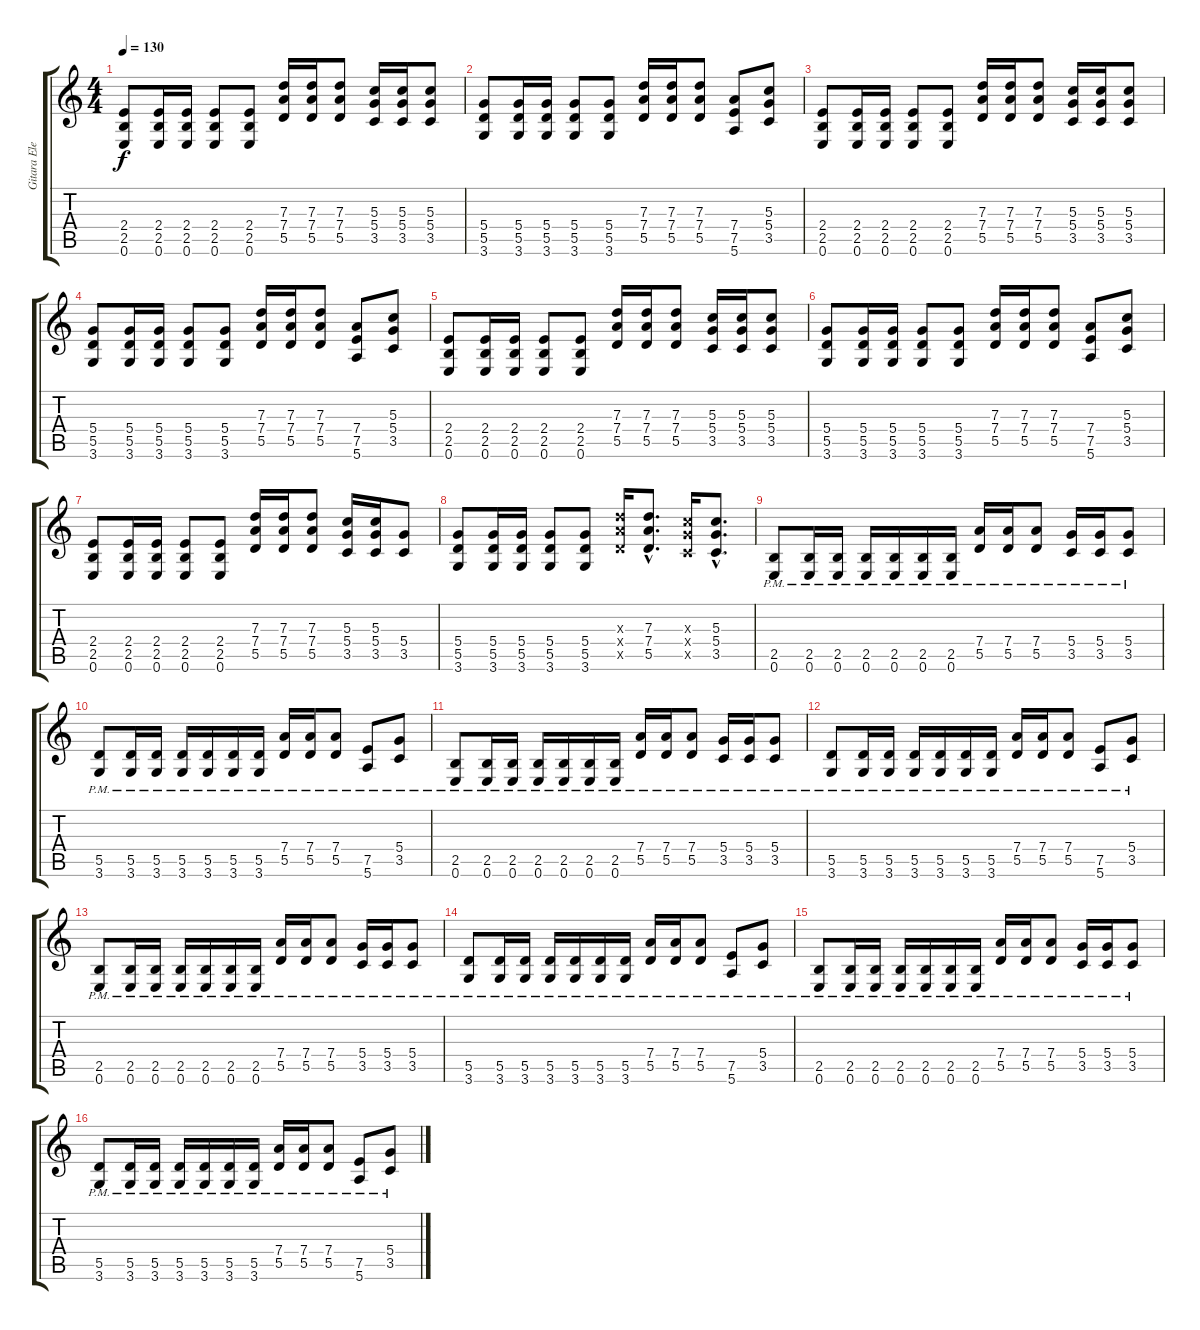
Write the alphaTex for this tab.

\track ("Gitara Elektryczna" "Gitara Ele") {instrument distortionguitar}
\staff {score tabs}
\tuning (E4 B3 G3 D3 A2 E2) {hide}
\ts (4 4)
\tempo 130
\clef g2
\ks c
(2.4 2.5 0.6).8{dy f} (2.4 2.5 0.6).16 (2.4 2.5 0.6).16 (2.4 2.5 0.6).8 (2.4 2.5 0.6).8 (7.3 7.4 5.5).16 (7.3 7.4 5.5).16 (7.3 7.4 5.5).8 (5.3 5.4 3.5).16 (5.3 5.4 3.5).16 (5.3 5.4 3.5).8 |
(5.4 5.5 3.6).8 (5.4 5.5 3.6).16 (5.4 5.5 3.6).16 (5.4 5.5 3.6).8 (5.4 5.5 3.6).8 (7.3 7.4 5.5).16 (7.3 7.4 5.5).16 (7.3 7.4 5.5).8 (7.4 7.5 5.6).8 (5.3 5.4 3.5).8 |
(2.4 2.5 0.6).8 (2.4 2.5 0.6).16 (2.4 2.5 0.6).16 (2.4 2.5 0.6).8 (2.4 2.5 0.6).8 (7.3 7.4 5.5).16 (7.3 7.4 5.5).16 (7.3 7.4 5.5).8 (5.3 5.4 3.5).16 (5.3 5.4 3.5).16 (5.3 5.4 3.5).8 |
(5.4 5.5 3.6).8 (5.4 5.5 3.6).16 (5.4 5.5 3.6).16 (5.4 5.5 3.6).8 (5.4 5.5 3.6).8 (7.3 7.4 5.5).16 (7.3 7.4 5.5).16 (7.3 7.4 5.5).8 (7.4 7.5 5.6).8 (5.3 5.4 3.5).8 |
(2.4 2.5 0.6).8 (2.4 2.5 0.6).16 (2.4 2.5 0.6).16 (2.4 2.5 0.6).8 (2.4 2.5 0.6).8 (7.3 7.4 5.5).16 (7.3 7.4 5.5).16 (7.3 7.4 5.5).8 (5.3 5.4 3.5).16 (5.3 5.4 3.5).16 (5.3 5.4 3.5).8 |
(5.4 5.5 3.6).8 (5.4 5.5 3.6).16 (5.4 5.5 3.6).16 (5.4 5.5 3.6).8 (5.4 5.5 3.6).8 (7.3 7.4 5.5).16 (7.3 7.4 5.5).16 (7.3 7.4 5.5).8 (7.4 7.5 5.6).8 (5.3 5.4 3.5).8 |
(2.4 2.5 0.6).8 (2.4 2.5 0.6).16 (2.4 2.5 0.6).16 (2.4 2.5 0.6).8 (2.4 2.5 0.6).8 (7.3 7.4 5.5).16 (7.3 7.4 5.5).16 (7.3 7.4 5.5).8 (5.3 5.4 3.5).16 (5.3 5.4 3.5).16 (5.4 3.5).8 |
(5.4 5.5 3.6).8 (5.4 5.5 3.6).16 (5.4 5.5 3.6).16 (5.4 5.5 3.6).8 (5.4 5.5 3.6).8 (7.3{x} 7.4{x} 5.5{x}).16 (7.3{hac} 7.4{hac} 5.5{hac}).8{d} (5.3{x} 5.4{x} 3.5{x}).16 (5.3{hac} 5.4{hac} 3.5{hac}).8{d} |
(2.5{pm} 0.6{pm}).8 (2.5{pm} 0.6{pm}).16 (2.5{pm} 0.6{pm}).16 (2.5{pm} 0.6{pm}).16 (2.5{pm} 0.6{pm}).16 (2.5{pm} 0.6{pm}).16 (2.5{pm} 0.6{pm}).16 (7.4{pm} 5.5{pm}).16 (7.4{pm} 5.5{pm}).16 (7.4{pm} 5.5{pm}).8 (5.4{pm} 3.5{pm}).16 (5.4{pm} 3.5{pm}).16 (5.4{pm} 3.5{pm}).8 |
(5.5{pm} 3.6{pm}).8 (5.5{pm} 3.6{pm}).16 (5.5{pm} 3.6{pm}).16 (5.5{pm} 3.6{pm}).16 (5.5{pm} 3.6{pm}).16 (5.5{pm} 3.6{pm}).16 (5.5{pm} 3.6{pm}).16 (7.4{pm} 5.5{pm}).16 (7.4{pm} 5.5{pm}).16 (7.4{pm} 5.5{pm}).8 (7.5{pm} 5.6{pm}).8 (5.4{pm} 3.5{pm}).8 |
(2.5{pm} 0.6{pm}).8 (2.5{pm} 0.6{pm}).16 (2.5{pm} 0.6{pm}).16 (2.5{pm} 0.6{pm}).16 (2.5{pm} 0.6{pm}).16 (2.5{pm} 0.6{pm}).16 (2.5{pm} 0.6{pm}).16 (7.4{pm} 5.5{pm}).16 (7.4{pm} 5.5{pm}).16 (7.4{pm} 5.5{pm}).8 (5.4{pm} 3.5{pm}).16 (5.4{pm} 3.5{pm}).16 (5.4{pm} 3.5{pm}).8 |
(5.5{pm} 3.6{pm}).8 (5.5{pm} 3.6{pm}).16 (5.5{pm} 3.6{pm}).16 (5.5{pm} 3.6{pm}).16 (5.5{pm} 3.6{pm}).16 (5.5{pm} 3.6{pm}).16 (5.5{pm} 3.6{pm}).16 (7.4{pm} 5.5{pm}).16 (7.4{pm} 5.5{pm}).16 (7.4{pm} 5.5{pm}).8 (7.5{pm} 5.6{pm}).8 (5.4{pm} 3.5{pm}).8 |
(2.5{pm} 0.6{pm}).8 (2.5{pm} 0.6{pm}).16 (2.5{pm} 0.6{pm}).16 (2.5{pm} 0.6{pm}).16 (2.5{pm} 0.6{pm}).16 (2.5{pm} 0.6{pm}).16 (2.5{pm} 0.6{pm}).16 (7.4{pm} 5.5{pm}).16 (7.4{pm} 5.5{pm}).16 (7.4{pm} 5.5{pm}).8 (5.4{pm} 3.5{pm}).16 (5.4{pm} 3.5{pm}).16 (5.4{pm} 3.5{pm}).8 |
(5.5{pm} 3.6{pm}).8 (5.5{pm} 3.6{pm}).16 (5.5{pm} 3.6{pm}).16 (5.5{pm} 3.6{pm}).16 (5.5{pm} 3.6{pm}).16 (5.5{pm} 3.6{pm}).16 (5.5{pm} 3.6{pm}).16 (7.4{pm} 5.5{pm}).16 (7.4{pm} 5.5{pm}).16 (7.4{pm} 5.5{pm}).8 (7.5{pm} 5.6{pm}).8 (5.4{pm} 3.5{pm}).8 |
(2.5{pm} 0.6{pm}).8 (2.5{pm} 0.6{pm}).16 (2.5{pm} 0.6{pm}).16 (2.5{pm} 0.6{pm}).16 (2.5{pm} 0.6{pm}).16 (2.5{pm} 0.6{pm}).16 (2.5{pm} 0.6{pm}).16 (7.4{pm} 5.5{pm}).16 (7.4{pm} 5.5{pm}).16 (7.4{pm} 5.5{pm}).8 (5.4{pm} 3.5{pm}).16 (5.4{pm} 3.5{pm}).16 (5.4{pm} 3.5{pm}).8 |
(5.5{pm} 3.6{pm}).8 (5.5{pm} 3.6{pm}).16 (5.5{pm} 3.6{pm}).16 (5.5{pm} 3.6{pm}).16 (5.5{pm} 3.6{pm}).16 (5.5{pm} 3.6{pm}).16 (5.5{pm} 3.6{pm}).16 (7.4{pm} 5.5{pm}).16 (7.4{pm} 5.5{pm}).16 (7.4{pm} 5.5{pm}).8 (7.5{pm} 5.6{pm}).8 (5.4{pm} 3.5{pm}).8
